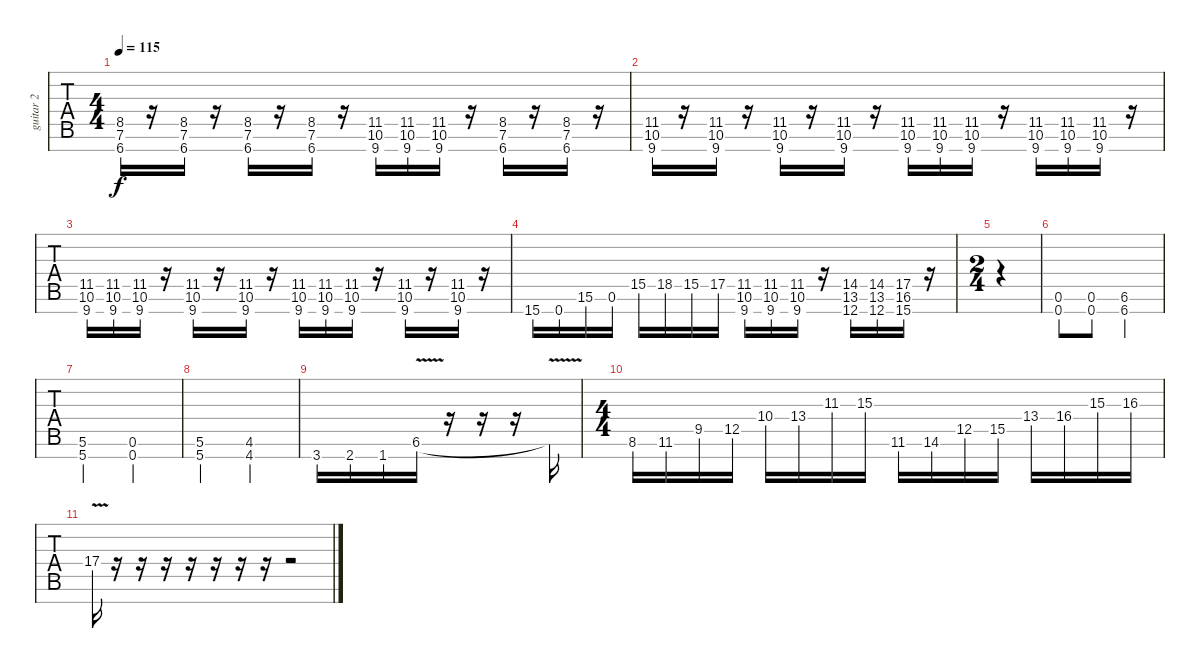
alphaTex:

\track ("guitar 2" "guitar 2") {instrument distortionguitar}
\staff {tabs}
\tuning (E4 A3 Gb3 D3 A2 E2 A1) {hide}
\ts (4 4)
\tempo 115
\clef f4
\ks c
(8.5 7.6 6.7).16{dy f} r.16 (8.5 7.6 6.7).16 r.16 (8.5 7.6 6.7).16 r.16 (8.5 7.6 6.7).16 r.16 (11.5 10.6 9.7).16 (11.5 10.6 9.7).16 (11.5 10.6 9.7).16 r.16 (8.5 7.6 6.7).16 r.16 (8.5 7.6 6.7).16 r.16 |
(11.5 10.6 9.7).16 r.16 (11.5 10.6 9.7).16 r.16 (11.5 10.6 9.7).16 r.16 (11.5 10.6 9.7).16 r.16 (11.5 10.6 9.7).16 (11.5 10.6 9.7).16 (11.5 10.6 9.7).16 r.16 (11.5 10.6 9.7).16 (11.5 10.6 9.7).16 (11.5 10.6 9.7).16 r.16 |
(11.5 10.6 9.7).16 (11.5 10.6 9.7).16 (11.5 10.6 9.7).16 r.16 (11.5 10.6 9.7).16 r.16 (11.5 10.6 9.7).16 r.16 (11.5 10.6 9.7).16 (11.5 10.6 9.7).16 (11.5 10.6 9.7).16 r.16 (11.5 10.6 9.7).16 r.16 (11.5 10.6 9.7).16 r.16 |
15.7.16 0.7.16 15.6.16 0.6.16 15.5.16 18.5.16 15.5.16 17.5.16 (11.5 10.6 9.7).16 (11.5 10.6 9.7).16 (11.5 10.6 9.7).16 r.16 (14.5 13.6 12.7).16 (14.5 13.6 12.7).16 (17.5 16.6 15.7).16 r.16 |
\ts (2 4)
|
(0.6 0.7).8 (0.6 0.7).8 (6.6{st} 6.7{st}).4 |
(5.6{st} 5.7{st}).4 (0.6{st} 0.7{st}).4 |
(5.6{st} 5.7{st}).4 (4.6 4.7).4 |
3.7.16 2.7.16 1.7.16 6.6{v}.16 r.16 r.16 r.16 6.6{t}.16 |
\ts (4 4)
8.6.16 11.6.16 9.5.16 12.5.16 10.4.16 13.4.16 11.3.16 15.3.16 11.6.16 14.6.16 12.5.16 15.5.16 13.4.16 16.4.16 15.3.16 16.3.16 |
17.4{v}.16 r.16 r.16 r.16 r.16 r.16 r.16 r.16 r.2
